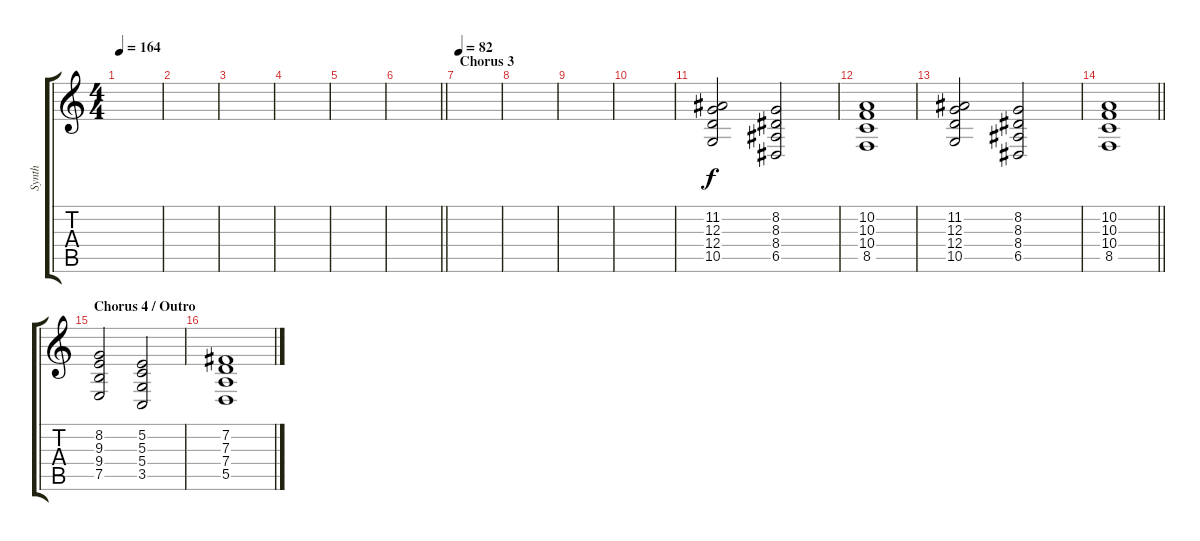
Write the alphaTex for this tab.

\track ("Synth" "Synth") {instrument stringensemble1}
\staff {score tabs}
\tuning (E4 B3 G3 D3 A2 E2) {hide}
\ts (4 4)
\tempo 164
\clef g2
\ks c
|
|
|
|
|
\barLineRight lightlight
|
\section ("" "Chorus 3")
\tempo 82
|
|
|
|
(11.2 12.3 12.4 10.5).2{volume 11} (8.2 8.3 8.4 6.5).2 |
(10.2 10.3 10.4 8.5).1 |
(11.2 12.3 12.4 10.5).2 (8.2 8.3 8.4 6.5).2 |
\barLineRight lightlight
(10.2 10.3 10.4 8.5).1 |
\section ("" "Chorus 4 / Outro")
(8.2 9.3 9.4 7.5).2 (5.2 5.3 5.4 3.5).2 |
(7.2 7.3 7.4 5.5).1
